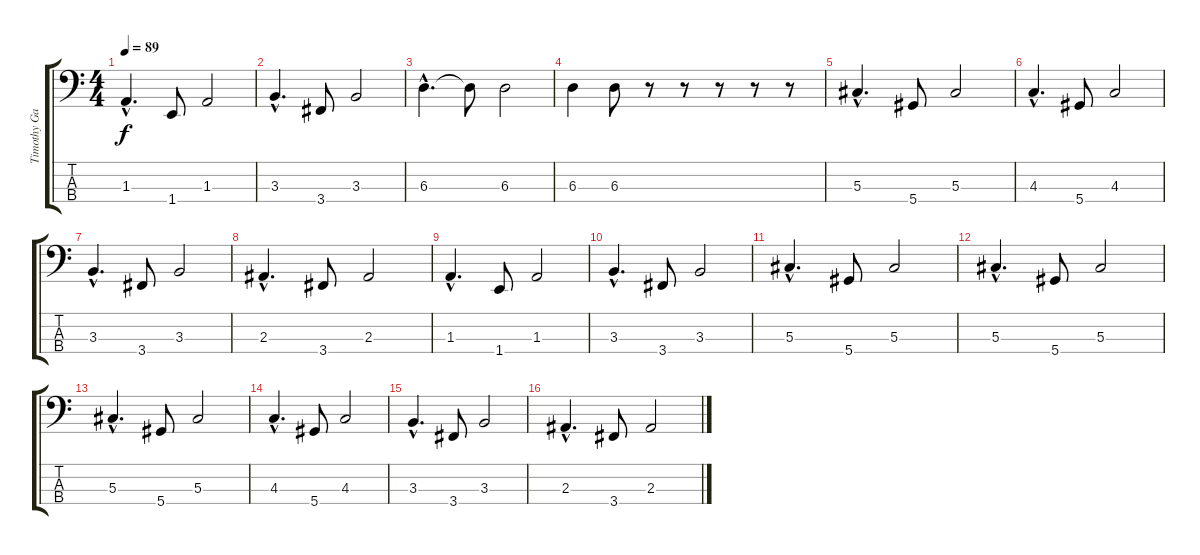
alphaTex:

\track ("Timothy Gaines" "Timothy Ga") {instrument electricbassfinger}
\staff {score tabs}
\tuning (Gb2 Db2 Ab1 Eb1) {hide}
\ts (4 4)
\tempo 89
\clef f4
\ks c
1.3{hac}.4{d dy f} 1.4.8 1.3.2 |
3.3{hac}.4{d} 3.4.8 3.3.2 |
6.3{hac}.4{d} 6.3{t}.8 6.3.2 |
6.3.4 6.3.8 r.8 r.8 r.8 r.8 r.8 |
5.3{hac}.4{d} 5.4.8 5.3.2 |
4.3{hac}.4{d} 5.4.8 4.3.2 |
3.3{hac}.4{d} 3.4.8 3.3.2 |
2.3{hac}.4{d} 3.4.8 2.3.2 |
1.3{hac}.4{d} 1.4.8 1.3.2 |
3.3{hac}.4{d} 3.4.8 3.3.2 |
5.3{hac}.4{d} 5.4.8 5.3.2 |
5.3{hac}.4{d} 5.4.8 5.3.2 |
5.3{hac}.4{d} 5.4.8 5.3.2 |
4.3{hac}.4{d} 5.4.8 4.3.2 |
3.3{hac}.4{d} 3.4.8 3.3.2 |
2.3{hac}.4{d} 3.4.8 2.3.2
